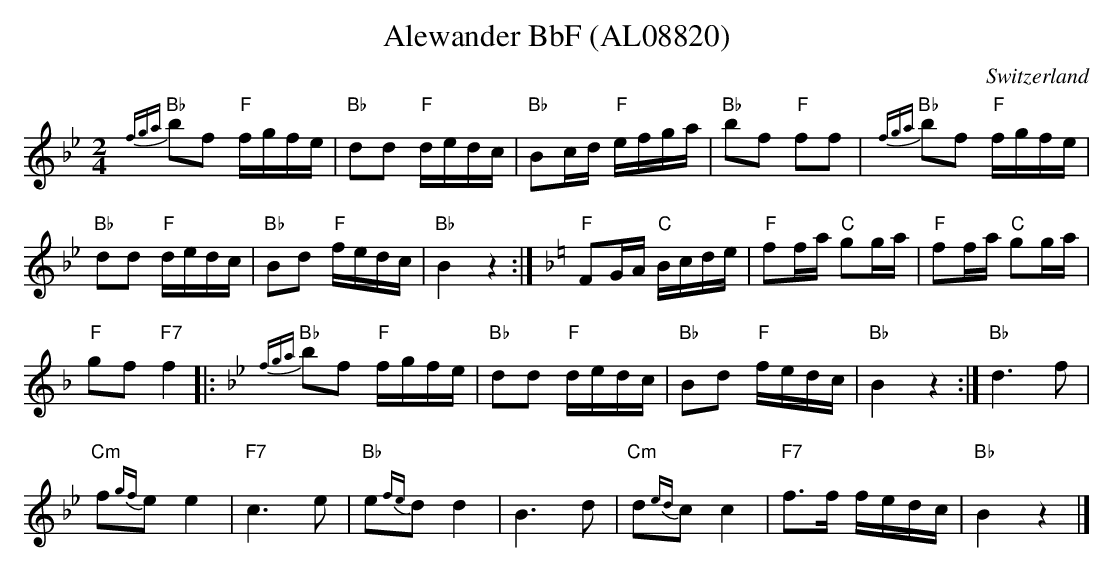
X:1
T: Alewander BbF (AL08820)
O:Switzerland
M:2/4
L:1/16
K:Bb major
{fga}"Bb"b2f2 "F"fgfe | "Bb"d2d2 "F"dedc | "Bb"B2cd "F"efga | "Bb"b2f2 "F"f2f2 | {fga}"Bb"b2f2 "F"fgfe |
"Bb"d2d2 "F"dedc |"Bb"B2d2 "F"fedc | "Bb"B4z4 :| [K:F] "F"F2GA "C"Bcde | "F"f2fa "C"g2ga | "F"f2fa "C"g2ga |
"F"g2f2 "F7"f4 |: [K:Bb] {fga}"Bb"b2f2 "F"fgfe | "Bb"d2d2 "F"dedc | "Bb"B2d2 "F"fedc | "Bb"B4z4 :| [L:1/8] "Bb"d3f |
"Cm"f{gf}e e2 | "F7"c3e | "Bb"e{fe}d d2 | B3d | "Cm"d{ed}c c2 | "F7"f>f f/e/d/c/ | "Bb"B2z2 |]
